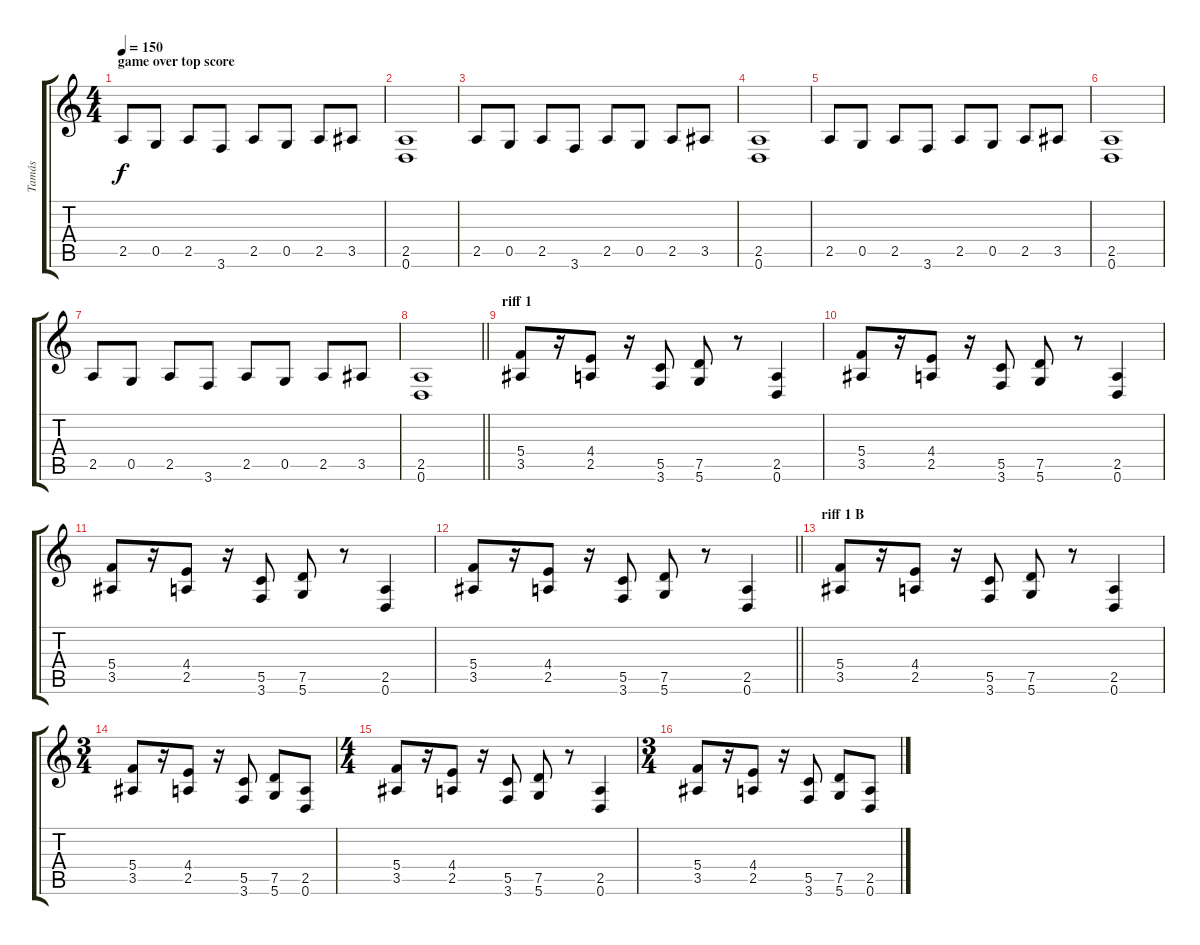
\track ("Tamás" "Tamás") {instrument overdrivenguitar}
\staff {score tabs}
\tuning (D4 A3 F3 C3 G2 D2) {hide}
\ts (4 4)
\section ("" "game over top score")
\tempo 150
\clef g2
\ks c
2.5.8{dy f instrument overdrivenguitar} 0.5.8 2.5.8 3.6.8 2.5.8 0.5.8 2.5.8 3.5.8 |
(2.5 0.6).1 |
2.5.8 0.5.8 2.5.8 3.6.8 2.5.8 0.5.8 2.5.8 3.5.8 |
(2.5 0.6).1 |
2.5.8 0.5.8 2.5.8 3.6.8 2.5.8 0.5.8 2.5.8 3.5.8 |
(2.5 0.6).1 |
2.5.8 0.5.8 2.5.8 3.6.8 2.5.8 0.5.8 2.5.8 3.5.8 |
\barLineRight lightlight
(2.5 0.6).1 |
\section ("" "riff 1")
(5.4 3.5).8 r.16 (4.4 2.5).8 r.16 (5.5 3.6).8 (7.5 5.6).8 r.8 (2.5 0.6).4 |
(5.4 3.5).8 r.16 (4.4 2.5).8 r.16 (5.5 3.6).8 (7.5 5.6).8 r.8 (2.5 0.6).4 |
(5.4 3.5).8 r.16 (4.4 2.5).8 r.16 (5.5 3.6).8 (7.5 5.6).8 r.8 (2.5 0.6).4 |
\barLineRight lightlight
(5.4 3.5).8 r.16 (4.4 2.5).8 r.16 (5.5 3.6).8 (7.5 5.6).8 r.8 (2.5 0.6).4 |
\section ("" "riff 1 B")
(5.4 3.5).8 r.16 (4.4 2.5).8 r.16 (5.5 3.6).8 (7.5 5.6).8 r.8 (2.5 0.6).4 |
\ts (3 4)
(5.4 3.5).8 r.16 (4.4 2.5).8 r.16 (5.5 3.6).8 (7.5 5.6).8 (2.5 0.6).8 |
\ts (4 4)
(5.4 3.5).8 r.16 (4.4 2.5).8 r.16 (5.5 3.6).8 (7.5 5.6).8 r.8 (2.5 0.6).4 |
\ts (3 4)
(5.4 3.5).8 r.16 (4.4 2.5).8 r.16 (5.5 3.6).8 (7.5 5.6).8 (2.5 0.6).8
